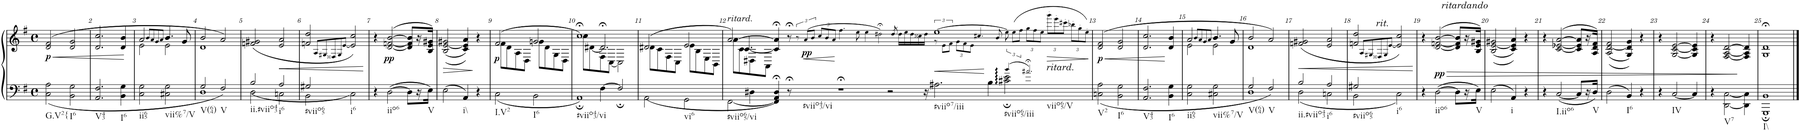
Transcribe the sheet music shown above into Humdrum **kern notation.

**kern	**kern	**dynam
*part1	*part1	*part1
*staff2	*staff1	*staff1/2
*I"Piano	*	*
*I'Pno.	*	*
*clefF4	*clefG2	*
*k[f#]	*k[f#]	*
*M4/4	*M4/4	*
*met(c)	*met(c)	*
=1	=1	=1
!LO:TX:b:t=G.V2{	!	!
!	!	!LO:HP:b
!	!	!LO:DY:n=1:b
2C\ 2A\	(2d/ 2f#/	< p
!LO:TX:b:t=I6	!	!
2BB\ 2G\	2d/ 2g/	.
=2	=2	=2
!LO:TX:b:t=V43	!	!
2.AA/ 2.F#/	2.d/ 2.cc/	.
!LO:TX:b:t=I6	!	!
4BB\ 4G\	4d/ 4b/	.
.	.	[
=3	=3	=3
*	*^	*
!LO:TX:b:t=ii65	!	!	!
2C\ 2G\	2a/	2e\	.
.	8qb/L	.	.
.	8qa/	.	.
.	8qg/	.	.
.	8qa/J	.	.
!LO:TX:b:t=vii%7/V	!	!	!
2C#X\ 2G\	4.b/	2e\	.
.	8g/	.	.
=4	=4	=4	=4
*^	*	*	*
!LO:TX:b:t=V(64)	!	!	!	!
2G/	1D	2b/	1d	.
!LO:TX:b:t=V	!	!	!	!
2F#/	.	2a/)	.	.
*	*	*v	*v	*
=5	=5	=5	=5
!LO:TX:b:t=ii.#viio43	!	!	!
2B/	2D\	(2fn/ 2g#X/	.
!LO:TX:b:t=i6	!	!	!
!	!	!	!LO:HP:b
2A/	2Cn\	2e/ 2a/	<
=6	=6	=6	=6
!LO:TX:b:t=#viio65	!	!	!
2G#X/	2BB\	2fn/ 2dd/	.
.	.	8qA/L	.
.	.	8qG#X/	.
.	.	8qF##X/	.
.	.	8qG#/	.
.	.	[8qe/J	.
!LO:TX:b:t=i6	!	!	!
2C\	2ryy	2e/] 2cc/)	.
*v	*v	*	*
.	.	[
=7	=7	=7
4r	4r	.
!LO:TX:b:t=iio6	!	!
!	!	!LO:DY:b
[2D\	(>[2d/ [2fn/ [2b/	pp
8D\L]	8d/] 8f/] 8b/]L	.
16r	16r	.
!LO:TX:b:t=V	!	!
16E\JJ	16B/ 16e/ 16g#X/JJ)	.
=8	=8	=8
!	!	!LO:HP:b
2E\	((<2B/ [<2e/ 2g#X/	>
!LO:TX:b:t=i\\	!	!
4AA/	4c/ 4e/] 4a/))	.
4r	4r	]
=9	=9	=9
*	*^	*
!LO:TX:b:t=I.V2	!	!	!
!	!	!	!LO:DY:b
2C\	(2f#/	8f#\L	p
.	.	8d\	.
.	.	8A\	.
.	.	8D\J	.
!LO:TX:b:t=I6	!	!	!
2BB\	2gn/	8g\L	.
.	.	8d\	.
.	.	8G\	.
.	.	8D\J	.
=10	=10	=10	=10
*^	*	*^	*
!LO:TX:b:t=#viio43/vi	!	!	!	!	!
1AA;	4ryy	1cc;<)	8cc\L	4ryy	.
.	.	.	[8d#X\	.	.
.	[>4F#\	.	8F#\	2.d#;</]	.
.	.	.	[8C\J	.	.
.	2F#;/]	.	2C\]	.	.
*v	*v	*	*	*	*
*	*	*v	*v	*
=11	=11	=11	=11
2AA\	(2d#X/	8d#\L	.
.	.	8c\	.
.	.	8F#\	.
.	.	8C\J	.
!LO:TX:b:t=vi6	!	!	!
2GG\	2e/	8e\L	.
.	.	8B\	.
.	.	8E\	.
.	.	8BB\J	.
=12	=12	=12	=12
*^	*	*^	*
!	!	!LO:TX:a:i:t=ritard.	!	!	!
!LO:TX:b:t=#viio65/vi	!	!	!	!	!
[2FF#\	4ryy	[2a/)	8a\L	8ryy	.
.	.	.	8c\	[<4.c/	.
.	4D#X\	.	8D#X\	.	.
.	.	.	8AA\J	.	.
4FF#/];< 4AA/;< 4D#/;<	4..ryy	4c/];< 4a/];<	4..ryy	1ryy	.
8r;<	.	8r;<	.	.	.
!LO:TX:b:t=#viio43/vi	!	!	!	!	!
8ryy	.	12r	.	.	.
*v	*v	*	*	*	*
!	!	!	!	!LO:HP:b
!	!	!	!	!LO:DY:n=1:b
.	([24a!/L	24ryy@	.	< pp
8ryy	24ryy	24ryy@	.	.
.	12b!/J	12ryy@	.	.
*	*Xbrackettup	*	*	*
4ryy	12cc!/L	12ryy@	.	.
.	12b!/	12ryy@	.	.
.	12a!/J	12ryy@	.	.
1r;<	4.ff#!\	8ryy@	.	[
.	.	4ryy@	1ryy	.
.	8ee!\	8ryy@	.	.
.	4ee!\	4ryy@	.	.
.	2dd#X;<!\)	4ryy@	.	.
2r	.	8ryy@	.	.
.	.	8ryy@	1ryy	.
.	8qdd#/	.	.	.
.	16dd#!\LL	16ryy@	.	.
.	16ee!\	16ryy@	.	.
.	16dd#!\	16ryy@	.	.
.	16cc##X!\	16ryy@	.	.
16r	16dd#!\JJ	16ryy@	.	.
*	*	*brackettup	*	*
!LO:TX:b:t=#viio7/iii	!	!	!	!
2.A#X\	[1ee	12r	.	.
.	.	12e!\L	.	.
.	.	12f#!\J	.	.
*	*	*Xbrackettup	*	*
.	.	12g!\L	.	.
.	.	12f#!\	.	.
.	.	12e!\J	.	.
.	.	4.cc#X!/	.	.
.	.	.	1ryy	.
4B\	.	.	.	.
.	.	8b!/	.	.
*^	*	*	*	*
*	*	*brackettup	*	*	*
!LO:TX:b:t=#viio65/iii	!	!	!	!	!
4b!/	2c#X\:; 2e\:;	12ee!\]	1ryy	.	.
.	.	(12ee!\L	.	.	.
.	.	12ff#!\J	.	.	.
*	*	*Xbrackettup	*	*	*
!LO:TX:b:t=viio65/V	!	!	!	!	!
2.a#X;<!/	.	12gg!\L	.	.	.
.	.	12ff#!\	.	.	.
.	.	12ee!\J	.	.	.
!	!	!LO:TX:b:i:t=ritard.	!	!	!
!	!	!	!	!	!LO:HP:b
.	2ryy	12ggg'!\L	.	.	>
.	.	.	.	4..ryy	.
.	.	12eee'!\	.	.	.
.	.	12ccc#X'!\J	.	.	.
.	.	12bb-X'!\L	.	.	.
.	.	12gg'!\	.	.	.
.	.	12ee'!\J)	.	.	.
*v	*v	*	*	*	*
*	*v	*v	*v	*
.	.	]
=13	=13	=13
!LO:TX:b:t=V2	!	!
!	!	!LO:HP:b
!	!	!LO:DY:n=1:b
2Cn\ 2A\	(2d/ 2f#/	< p
!LO:TX:b:t=I6	!	!
2BB\ 2G\	24a!/L]	.
.	2d/ 2g/	.
24ryy	.	.
=14	=14	=14
!LO:TX:b:t=V43	!	!
2.AA/ 2.F#/	2.d/ 2.cc/	.
!LO:TX:b:t=I6	!	!
4BB\ 4G\	4d/ 4b/	[
=15	=15	=15
*	*^	*
!LO:TX:b:t=ii65	!	!	!
2C\ 2G\	2a/	2e\	.
.	8qb/L	.	.
.	8qa/	.	.
.	8qg/	.	.
.	8qa/J	.	.
!LO:TX:b:t=vii%7/V	!	!	!
2C#X\ 2G\	4.b/	2e\	.
.	8g/	.	.
=16	=16	=16	=16
*^	*	*	*
!LO:TX:b:t=V(64)	!	!	!	!
2G/	1D	2b/	1d	.
!LO:TX:b:t=V	!	!	!	!
2F#/	.	2a/)	.	.
*	*	*v	*v	*
=17	=17	=17	=17
!LO:TX:b:t=ii.#viio43	!	!	!
!	!	!	!LO:HP:b
2B/	2D\	(2fn/ 2g#X/	<
!LO:TX:b:t=i6	!	!	!
2A/	2Cn\	2e/ 2a/	.
=18	=18	=18	=18
!LO:TX:b:t=#viio65	!	!	!
*	*	*^	*
2G#X/	2BB\	2fn/ 2dd/	8.ryy	.
!	!	!	!LO:TX:a:i:t=rit.	!
.	.	.	2ryy	.
.	.	8qA/L	.	.
.	.	8qG#X/	.	.
.	.	8qF##X/	.	.
.	.	8qG#/	.	.
.	.	[8qe/J	.	.
!LO:TX:b:t=i6	!	!	!	!
2ryy	2C\	2e/] 2cc/)	.	.
.	.	.	4ryy	.
.	.	.	16ryy	.
*v	*v	*	*	*
.	.	.	[
*	*v	*v	*
=19	=19	=19
4r	4r	.
!	!LO:TX:a:i:t=ritardando	!
!LO:TX:b:t=iio6	!	!
!	!	!LO:HP:b
!	!	!LO:DY:n=1:b
[2D\	(>[2d/ [2fn/ [2b/	> pp
8D\L]	8d/] 8f/] 8b/]L	.
16r	16r	.
!LO:TX:b:t=V	!	!
16E\JJ	16B/ 16e/ 16g#X/JJ)	.
=20	=20	=20
2E\	(<(2B/ [<2e/ 2g#X/	.
!LO:TX:b:t=i	!	!
4AA/	4c/ 4e/] 4a/))	.
4r	4r	.
=21	=21	=21
4r	4r	.
!LO:TX:b:t=I.iio6	!	!
[2C/	(>[2c/ [2e-X/ [2a/	.
8C/L]	8c/] 8e-/] 8a/]L	.
16r	16r	.
!LO:TX:b:t=V	!	!
16D/JJ	16A/ 16d/ 16f#/JJ)	.
=22	=22	=22
2D\	(<(2A/ [<2d/ 2f#/	.
!LO:TX:b:t=I6	!	!
4BB/	4G/ 4d/] 4g/))	.
4r	4r	.
=23	=23	=23
4r	4r	.
!LO:TX:b:t=IV	!	!
[2C/	[2G/ [2c/ [2e/	.
4C/]	4G/] 4c/] 4e/]	.
=24	=24	=24
4r	4r	.
!LO:TX:b:t=V7	!	!
[2DD\ [<2C\	[2F#/ [2A/ [2d/	.
4DD\] 4C\]	4F#/] 4A/] 4d/]	.
.	.	]
=25	=25	=25
!LO:TX:b:t=I\\	!	!
1GGG; 1BB;	1G;< 1d;<	.
==	==	==
*-	*-	*-
